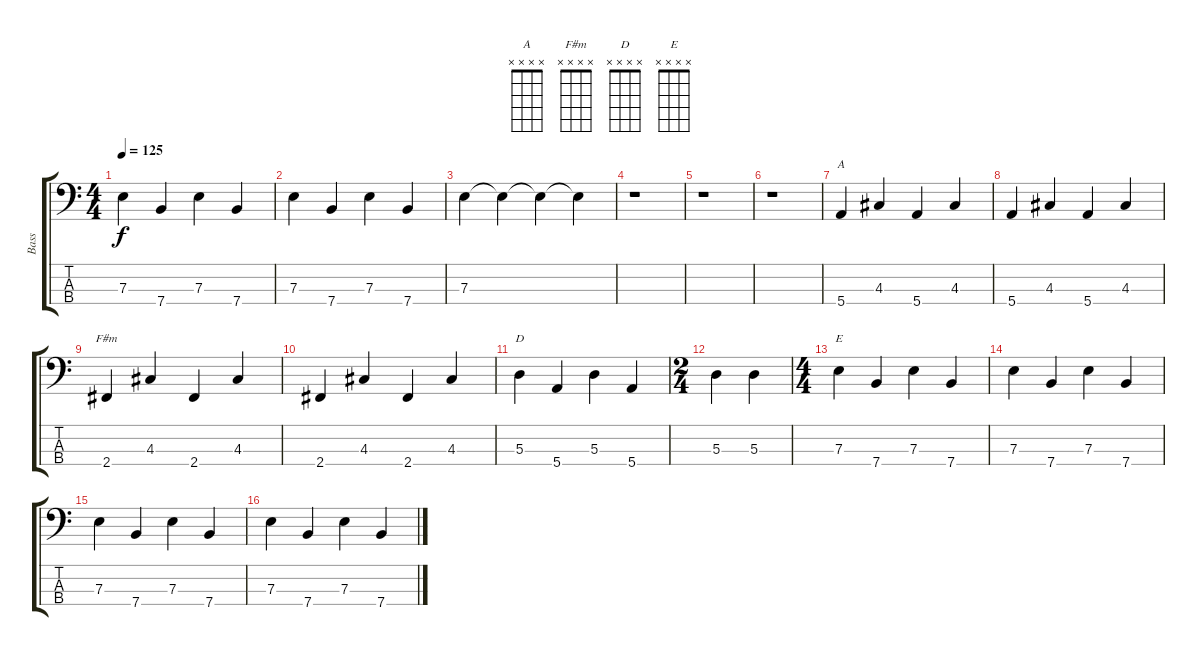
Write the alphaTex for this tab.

\track ("Bass" "Bass") {instrument electricbassfinger}
\staff {score tabs}
\tuning (G2 D2 A1 E1) {hide}
\chord ("A" x x x x) {firstfret 0}
\chord ("F#m" x x x x) {firstfret 0}
\chord ("D" x x x x) {firstfret 0}
\chord ("E" x x x x) {firstfret 0}
\ts (4 4)
\tempo 125
\clef f4
\ks c
7.3.4{dy f} 7.4.4 7.3.4 7.4.4 |
7.3.4 7.4.4 7.3.4 7.4.4 |
7.3.4 7.3{t}.4 7.3{t}.4 7.3{t}.4 |
r.1 |
r.1 |
r.1 |
5.4.4{ch "A"} 4.3.4 5.4.4 4.3.4 |
5.4.4 4.3.4 5.4.4 4.3.4 |
2.4.4{ch "F#m"} 4.3.4 2.4.4 4.3.4 |
2.4.4 4.3.4 2.4.4 4.3.4 |
5.3.4{ch "D"} 5.4.4 5.3.4 5.4.4 |
\ts (2 4)
5.3.4 5.3.4 |
\ts (4 4)
7.3.4{ch "E"} 7.4.4 7.3.4 7.4.4 |
7.3.4 7.4.4 7.3.4 7.4.4 |
7.3.4 7.4.4 7.3.4 7.4.4 |
7.3.4 7.4.4 7.3.4 7.4.4
